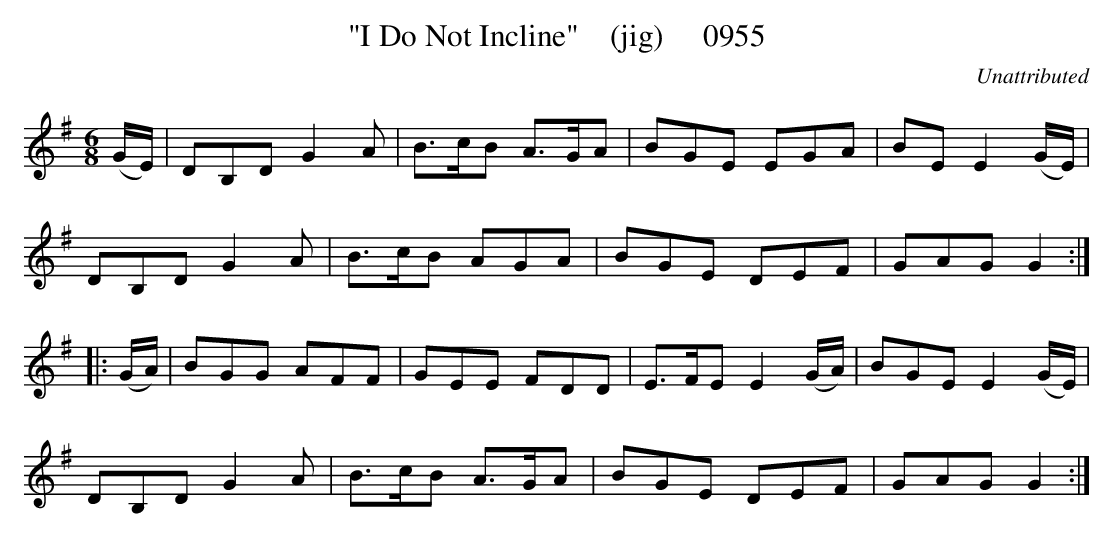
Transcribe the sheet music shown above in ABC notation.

X:1
T:"I Do Not Incline"    (jig)     0955
C:Unattributed
BRENNAN July 2003 (HTTP://WWW.SOSYOURMOM.COM)
M:6/8
L:1/8
K:G
(G/2E/2)|DB,D G2A|B3/2c/2B A3/2G/2A|BGE EGA|BE E2(G/2E/2)|
DB,D G2A|B3/2c/2B AGA|BGE DEF|GAG G2:|
|:(G/2A/2)|BGG AFF|GEE FDD|E3/2F/2E E2(G/2A/2)|BGE E2(G/2E/2)|
DB,D G2A|B3/2c/2B A3/2G/2A|BGE DEF|GAG G2:|
